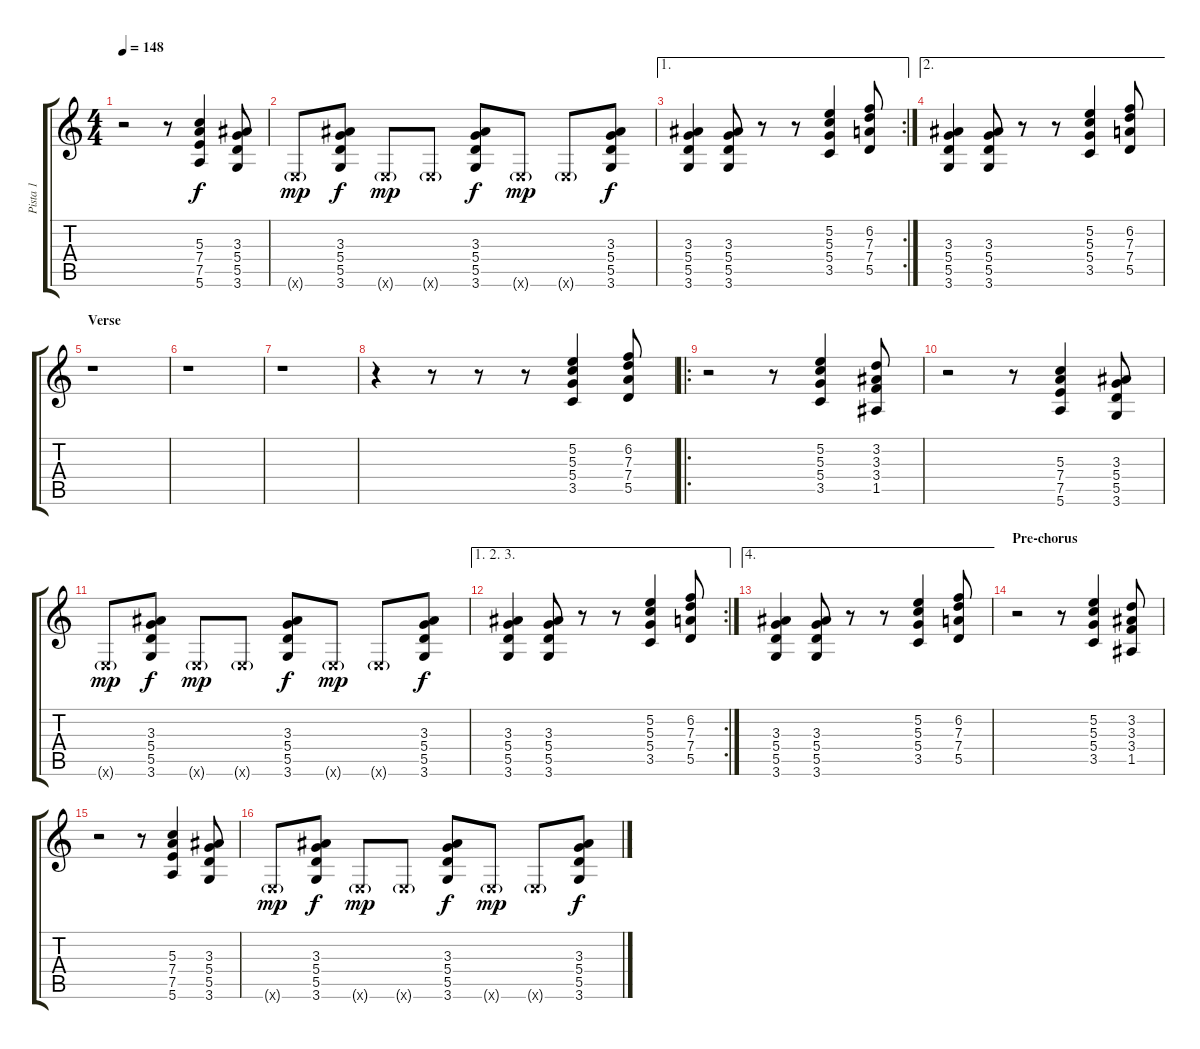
\track ("Pista 1" "Pista 1") {instrument electricguitarclean}
\staff {score tabs}
\tuning (E4 B3 G3 D3 A2 E2) {hide}
\ts (4 4)
\tempo 148
\clef g2
\ks c
r.2{dy f} r.8 (5.3 7.4 7.5 5.6).4 (3.3 5.4 5.5 3.6).8 |
0.6{g x}.8{dy mp} (3.3 5.4 5.5 3.6).8{dy f} 0.6{g x}.8{dy mp} 0.6{g x}.8 (3.3 5.4 5.5 3.6).8{dy f} 0.6{g x}.8{dy mp} 0.6{g x}.8 (3.3 5.4 5.5 3.6).8{dy f} |
\ae 1
\rc 2
(3.3 5.4 5.5 3.6).4 (3.3 5.4 5.5 3.6).8 r.8 r.8 (5.2 5.3 5.4 3.5).4 (6.2 7.3 7.4 5.5).8 |
\ae 2
(3.3 5.4 5.5 3.6).4 (3.3 5.4 5.5 3.6).8 r.8 r.8 (5.2 5.3 5.4 3.5).4 (6.2 7.3 7.4 5.5).8 |
\section ("" "Verse")
r.1 |
r.1 |
r.1 |
r.4 r.8 r.8 r.8 (5.2 5.3 5.4 3.5).4 (6.2 7.3 7.4 5.5).8 |
\ro
r.2 r.8 (5.2 5.3 5.4 3.5).4 (3.2 3.3 3.4 1.5).8 |
r.2 r.8 (5.3 7.4 7.5 5.6).4 (3.3 5.4 5.5 3.6).8 |
0.6{g x}.8{dy mp} (3.3 5.4 5.5 3.6).8{dy f} 0.6{g x}.8{dy mp} 0.6{g x}.8 (3.3 5.4 5.5 3.6).8{dy f} 0.6{g x}.8{dy mp} 0.6{g x}.8 (3.3 5.4 5.5 3.6).8{dy f} |
\ae (1 2 3)
\rc 2
(3.3 5.4 5.5 3.6).4 (3.3 5.4 5.5 3.6).8 r.8 r.8 (5.2 5.3 5.4 3.5).4 (6.2 7.3 7.4 5.5).8 |
\ae 4
(3.3 5.4 5.5 3.6).4 (3.3 5.4 5.5 3.6).8 r.8 r.8 (5.2 5.3 5.4 3.5).4 (6.2 7.3 7.4 5.5).8 |
\section ("" "Pre-chorus")
r.2 r.8 (5.2 5.3 5.4 3.5).4 (3.2 3.3 3.4 1.5).8 |
r.2 r.8 (5.3 7.4 7.5 5.6).4 (3.3 5.4 5.5 3.6).8 |
0.6{g x}.8{dy mp} (3.3 5.4 5.5 3.6).8{dy f} 0.6{g x}.8{dy mp} 0.6{g x}.8 (3.3 5.4 5.5 3.6).8{dy f} 0.6{g x}.8{dy mp} 0.6{g x}.8 (3.3 5.4 5.5 3.6).8{dy f}
